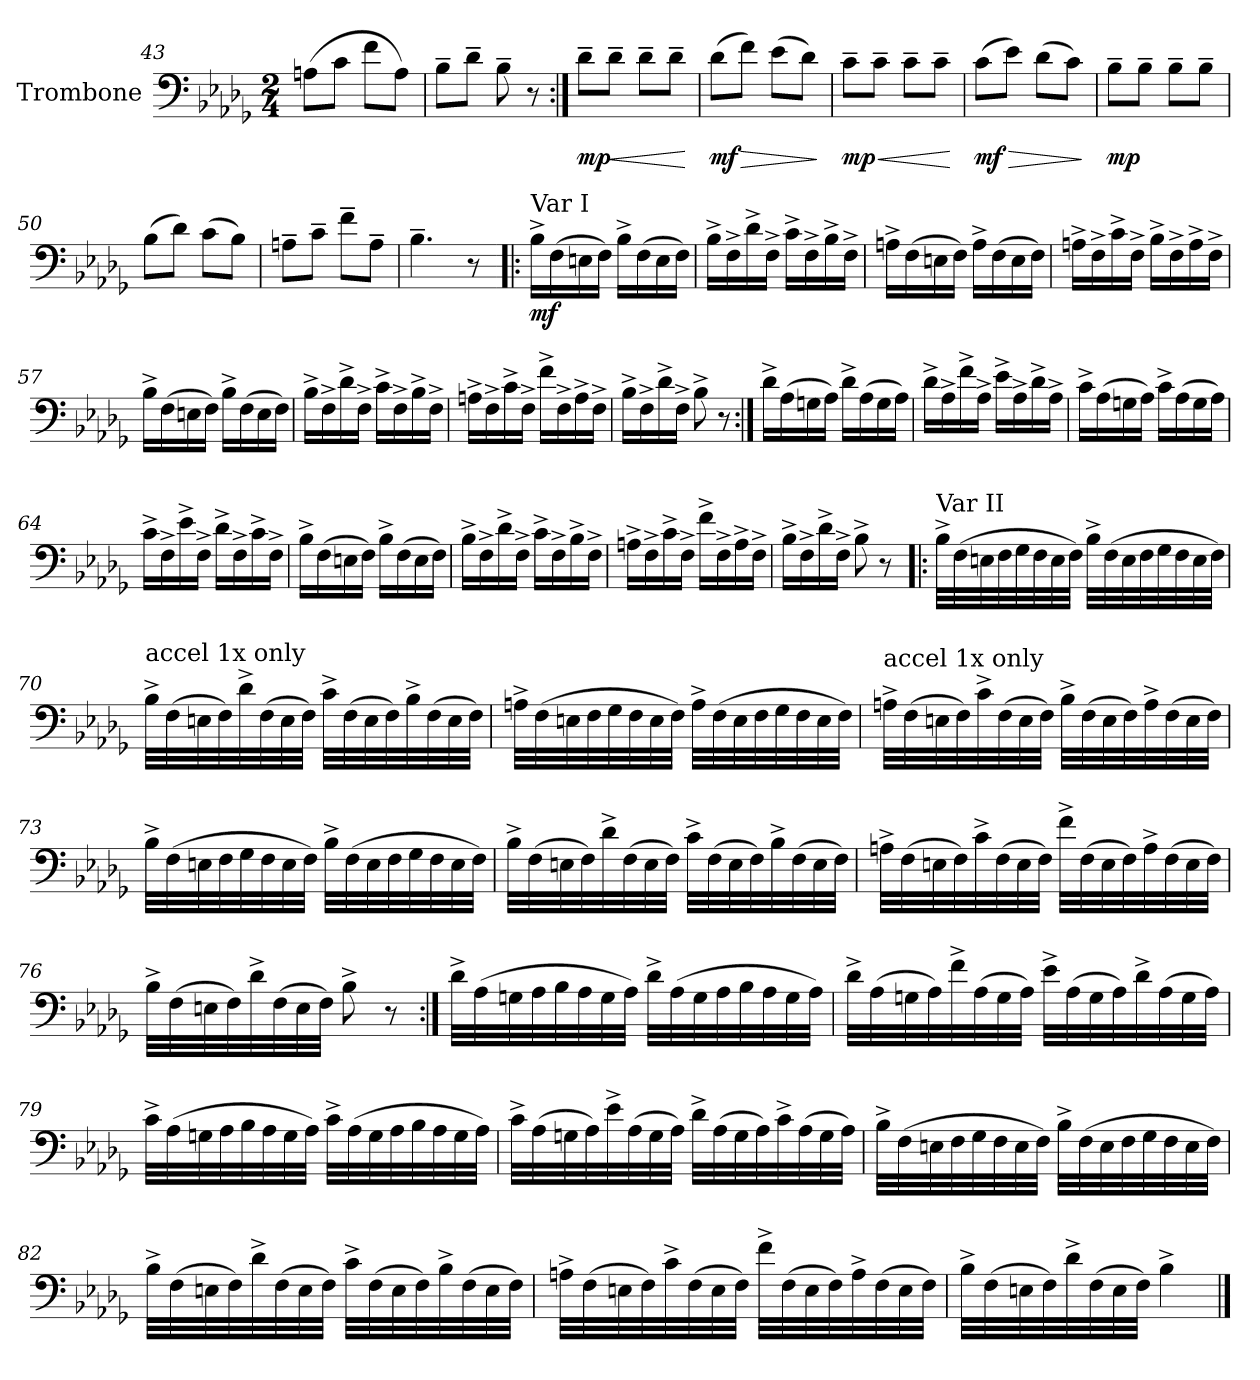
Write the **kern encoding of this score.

**kern	**dynam
*part1	*part1
*staff1	*staff1
*I"Trombone	*
*I'Tbn.	*
!!LO:LB:g=z
*clefF4	*
*k[b-e-a-d-g-]	*
*M2/4	*
=43	=43
(8An\L	.
8c\J	.
8f\L	.
8A\J)	.
=44	=44
8B-~\L	.
8d-~\J	.
8B-~\	.
8r	.
=45:|!	=45:|!
!	!LO:DY:b
8d-~\L	mp
!	!LO:HP:b
8d-~\J	<
8d-~\L	.
8d-~\J	.
.	[
=46	=46
!	!LO:DY:b
(8d-\L	mf
!	!LO:HP:b
8f\J)	>
(8e-\L	.
8d-\J)	.
.	]
=47	=47
!	!LO:HP:b
!	!LO:DY:n=1:b
8c~\L	< mp
8c~\J	.
8c~\L	.
8c~\J	.
.	[
=48	=48
!	!LO:HP:b
!	!LO:DY:n=1:b
(8c\L	> mf
8e-\J)	.
(8d-\L	.
8c\J)	.
.	]
=49	=49
!	!LO:DY:b
8B-~\L	mp
8B-~\J	.
8B-~\L	.
8B-~\J	.
!!LO:LB:g=z
=50	=50
(8B-\L	.
8d-\J)	.
(8c\L	.
8B-\J)	.
=51	=51
8An~\L	.
8c~\J	.
8f~\L	.
8A~\J	.
=52	=52
4.B-~\	.
8r	.
=53!|:	=53!|:
*MM90	*
!LO:TX:a:t=Var I	!
!	!LO:DY:b
16B-^\LL	mf
(16F\	.
16En\	.
16F\JJ)	.
16B-^\LL	.
(16F\	.
16E\	.
16F\JJ)	.
=54	=54
16B-^\LL	.
16F^\	.
16d-^\	.
16F^\JJ	.
16c^\LL	.
16F^\	.
16B-^\	.
16F^\JJ	.
=55	=55
16An^\LL	.
(16F\	.
16En\	.
16F\JJ)	.
16A^\LL	.
(16F\	.
16E\	.
16F\JJ)	.
!!LO:LB:g=z
=56	=56
16An^\LL	.
16F^\	.
16c^\	.
16F^\JJ	.
16B-^\LL	.
16F^\	.
16A^\	.
16F^\JJ	.
=57	=57
16B-^\LL	.
(16F\	.
16En\	.
16F\JJ)	.
16B-^\LL	.
(16F\	.
16E\	.
16F\JJ)	.
=58	=58
16B-^\LL	.
16F^\	.
16d-^\	.
16F^\JJ	.
16c^\LL	.
16F^\	.
16B-^\	.
16F^\JJ	.
=59	=59
16An^\LL	.
16F^\	.
16c^\	.
16F^\JJ	.
16f^\LL	.
16F^\	.
16A^\	.
16F^\JJ	.
=60	=60
16B-^\LL	.
16F^\	.
16d-^\	.
16F^\JJ	.
8B-^\	.
8r	.
!!LO:LB:g=z
=61:|!	=61:|!
16d-^\LL	.
(16A-\	.
16Gn\	.
16A-\JJ)	.
16d-^\LL	.
(16A-\	.
16G\	.
16A-\JJ)	.
=62	=62
16d-^\LL	.
16A-^\	.
16f^\	.
16A-^\JJ	.
16e-^\LL	.
16A-^\	.
16d-^\	.
16A-^\JJ	.
=63	=63
16c^\LL	.
(16A-\	.
16Gn\	.
16A-\JJ)	.
16c^\LL	.
(16A-\	.
16G\	.
16A-\JJ)	.
=64	=64
16c^\LL	.
16F^\	.
16e-^\	.
16F^\JJ	.
16d-^\LL	.
16F^\	.
16c^\	.
16F^\JJ	.
=65	=65
16B-^\LL	.
(16F\	.
16En\	.
16F\JJ)	.
16B-^\LL	.
(16F\	.
16E\	.
16F\JJ)	.
!!LO:PB:g=z
=66	=66
16B-^\LL	.
16F^\	.
16d-^\	.
16F^\JJ	.
16c^\LL	.
16F^\	.
16B-^\	.
16F^\JJ	.
=67	=67
16An^\LL	.
16F^\	.
16c^\	.
16F^\JJ	.
16f^\LL	.
16F^\	.
16A^\	.
16F^\JJ	.
=68	=68
16B-^\LL	.
16F^\	.
16d-^\	.
16F^\JJ	.
8B-^\	.
8r	.
=69!|:	=69!|:
*MM70	*
!LO:TX:a:t=Var II	!
32B-^\LLL	.
(32F\	.
32En\	.
32F\	.
32G-\	.
32F\	.
32E\	.
32F\JJJ)	.
32B-^\LLL	.
(32F\	.
32E\	.
32F\	.
32G-\	.
32F\	.
32E\	.
32F\JJJ)	.
!!LO:LB:g=z
=70	=70
*MM73	*
!LO:TX:a:t=accel 1x only	!
32B-^\LLL	.
(32F\	.
32En\	.
32F\)	.
*MM76	*
32d-^\	.
(32F\	.
32E\	.
32F\JJJ)	.
32c^\LLL	.
(32F\	.
32E\	.
32F\)	.
*MM80	*
32B-^\	.
(32F\	.
32E\	.
32F\JJJ)	.
=71	=71
32An^\LLL	.
(32F\	.
32En\	.
32F\	.
32G-\	.
32F\	.
32E\	.
32F\JJJ)	.
32A^\LLL	.
(32F\	.
32E\	.
32F\	.
32G-\	.
32F\	.
32E\	.
32F\JJJ)	.
!!LO:LB:g=z
=72	=72
*MM83	*
!LO:TX:a:t=accel 1x only	!
32An^\LLL	.
(32F\	.
32En\	.
32F\)	.
*MM86	*
32c^\	.
(32F\	.
32E\	.
32F\JJJ)	.
32B-^\LLL	.
(32F\	.
32E\	.
32F\)	.
*MM90	*
32A^\	.
(32F\	.
32E\	.
32F\JJJ)	.
=73	=73
32B-^\LLL	.
(32F\	.
32En\	.
32F\	.
32G-\	.
32F\	.
32E\	.
32F\JJJ)	.
32B-^\LLL	.
(32F\	.
32E\	.
32F\	.
32G-\	.
32F\	.
32E\	.
32F\JJJ)	.
!!LO:LB:g=z
=74	=74
32B-^\LLL	.
(32F\	.
32En\	.
32F\)	.
32d-^\	.
(32F\	.
32E\	.
32F\JJJ)	.
32c^\LLL	.
(32F\	.
32E\	.
32F\)	.
32B-^\	.
(32F\	.
32E\	.
32F\JJJ)	.
=75	=75
32An^\LLL	.
(32F\	.
32En\	.
32F\)	.
32c^\	.
(32F\	.
32E\	.
32F\JJJ)	.
32f^\LLL	.
(32F\	.
32E\	.
32F\)	.
32A^\	.
(32F\	.
32E\	.
32F\JJJ)	.
=76	=76
32B-^\LLL	.
(32F\	.
32En\	.
32F\)	.
32d-^\	.
(32F\	.
32E\	.
32F\JJJ)	.
8B-^\	.
8r	.
!!LO:LB:g=z
=77:|!	=77:|!
32d-^\LLL	.
(32A-\	.
32Gn\	.
32A-\	.
32B-\	.
32A-\	.
32G\	.
32A-\JJJ)	.
32d-^\LLL	.
(32A-\	.
32G\	.
32A-\	.
32B-\	.
32A-\	.
32G\	.
32A-\JJJ)	.
=78	=78
32d-^\LLL	.
(32A-\	.
32Gn\	.
32A-\)	.
32f^\	.
(32A-\	.
32G\	.
32A-\JJJ)	.
32e-^\LLL	.
(32A-\	.
32G\	.
32A-\)	.
32d-^\	.
(32A-\	.
32G\	.
32A-\JJJ)	.
!!LO:LB:g=z
=79	=79
32c^\LLL	.
(32A-\	.
32Gn\	.
32A-\	.
32B-\	.
32A-\	.
32G\	.
32A-\JJJ)	.
32c^\LLL	.
(32A-\	.
32G\	.
32A-\	.
32B-\	.
32A-\	.
32G\	.
32A-\JJJ)	.
=80	=80
32c^\LLL	.
(32A-\	.
32Gn\	.
32A-\)	.
32e-^\	.
(32A-\	.
32G\	.
32A-\JJJ)	.
32d-^\LLL	.
(32A-\	.
32G\	.
32A-\)	.
32c^\	.
(32A-\	.
32G\	.
32A-\JJJ)	.
!!LO:LB:g=z
=81	=81
32B-^\LLL	.
(32F\	.
32En\	.
32F\	.
32G-\	.
32F\	.
32E\	.
32F\JJJ)	.
32B-^\LLL	.
(32F\	.
32E\	.
32F\	.
32G-\	.
32F\	.
32E\	.
32F\JJJ)	.
=82	=82
32B-^\LLL	.
(32F\	.
32En\	.
32F\)	.
32d-^\	.
(32F\	.
32E\	.
32F\JJJ)	.
32c^\LLL	.
(32F\	.
32E\	.
32F\)	.
32B-^\	.
(32F\	.
32E\	.
32F\JJJ)	.
!!LO:LB:g=z
=83	=83
32An^\LLL	.
(32F\	.
32En\	.
32F\)	.
32c^\	.
(32F\	.
32E\	.
32F\JJJ)	.
32f^\LLL	.
(32F\	.
32E\	.
32F\)	.
32A^\	.
(32F\	.
32E\	.
32F\JJJ)	.
=84	=84
32B-^\LLL	.
(32F\	.
32En\	.
32F\)	.
32d-^\	.
(32F\	.
32E\	.
32F\JJJ)	.
4B-^\	.
==	==
*-	*-
